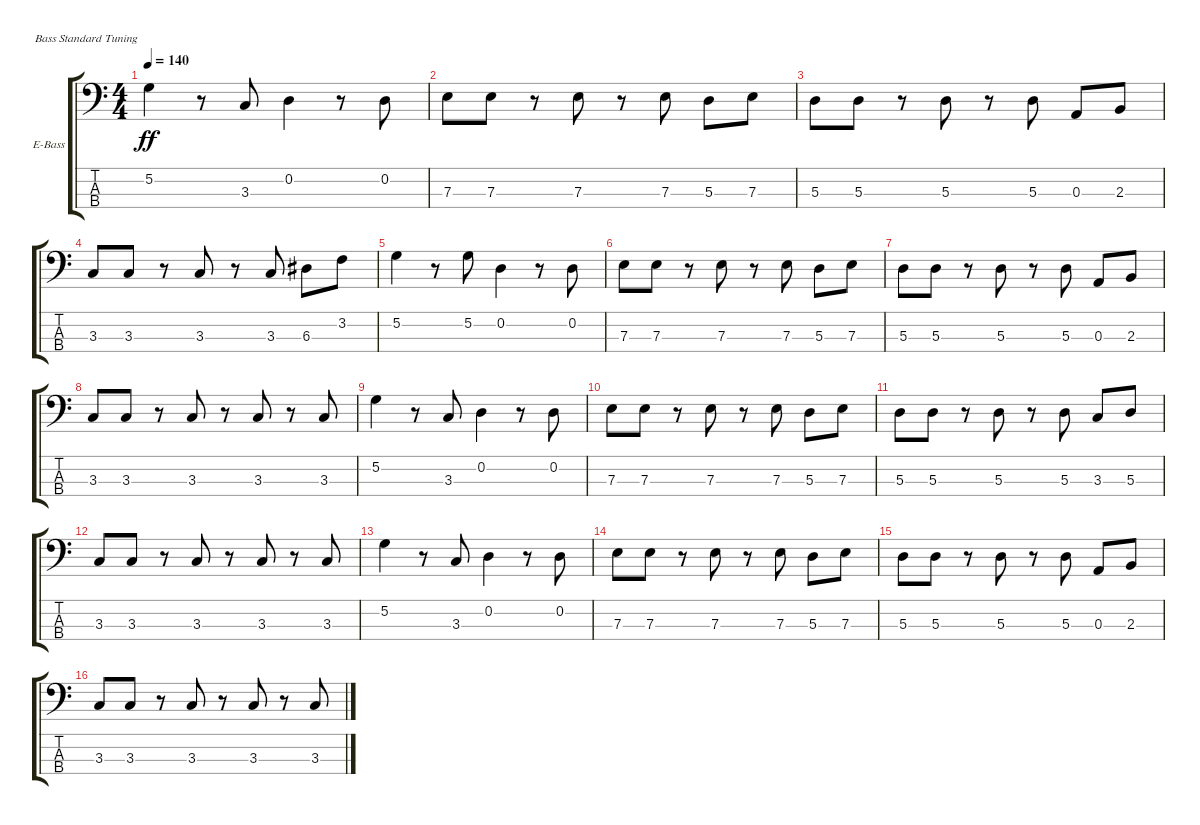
\bracketExtendMode groupsimilarinstruments
\firstSystemTrackNameOrientation horizontal
\otherSystemsTrackNameOrientation horizontal
\track ("Bass" "E-Bass") {instrument electricbassfinger}
\staff {score tabs}
\tuning (G2 D2 A1 E1)
\ts (4 4)
\tempo 140
\clef f4
\ks c
5.2.4{dy ff} r.8 3.3.8 0.2.4 r.8 0.2.8 |
7.3.8 7.3.8 r.8 7.3.8 r.8 7.3.8 5.3.8 7.3.8 |
5.3.8 5.3.8 r.8 5.3.8 r.8 5.3.8 0.3.8 2.3.8 |
3.3.8 3.3.8 r.8 3.3.8 r.8 3.3.8 6.3.8 3.2.8 |
5.2.4 r.8 5.2.8 0.2.4 r.8 0.2.8 |
7.3.8 7.3.8 r.8 7.3.8 r.8 7.3.8 5.3.8 7.3.8 |
5.3.8 5.3.8 r.8 5.3.8 r.8 5.3.8 0.3.8 2.3.8 |
3.3.8 3.3.8 r.8 3.3.8 r.8 3.3.8 r.8 3.3.8 |
5.2.4 r.8 3.3.8 0.2.4 r.8 0.2.8 |
7.3.8 7.3.8 r.8 7.3.8 r.8 7.3.8 5.3.8 7.3.8 |
5.3.8 5.3.8 r.8 5.3.8 r.8 5.3.8 3.3.8 5.3.8 |
3.3.8 3.3.8 r.8 3.3.8 r.8 3.3.8 r.8 3.3.8 |
5.2.4 r.8 3.3.8 0.2.4 r.8 0.2.8 |
7.3.8 7.3.8 r.8 7.3.8 r.8 7.3.8 5.3.8 7.3.8 |
5.3.8 5.3.8 r.8 5.3.8 r.8 5.3.8 0.3.8 2.3.8 |
3.3.8 3.3.8 r.8 3.3.8 r.8 3.3.8 r.8 3.3.8
